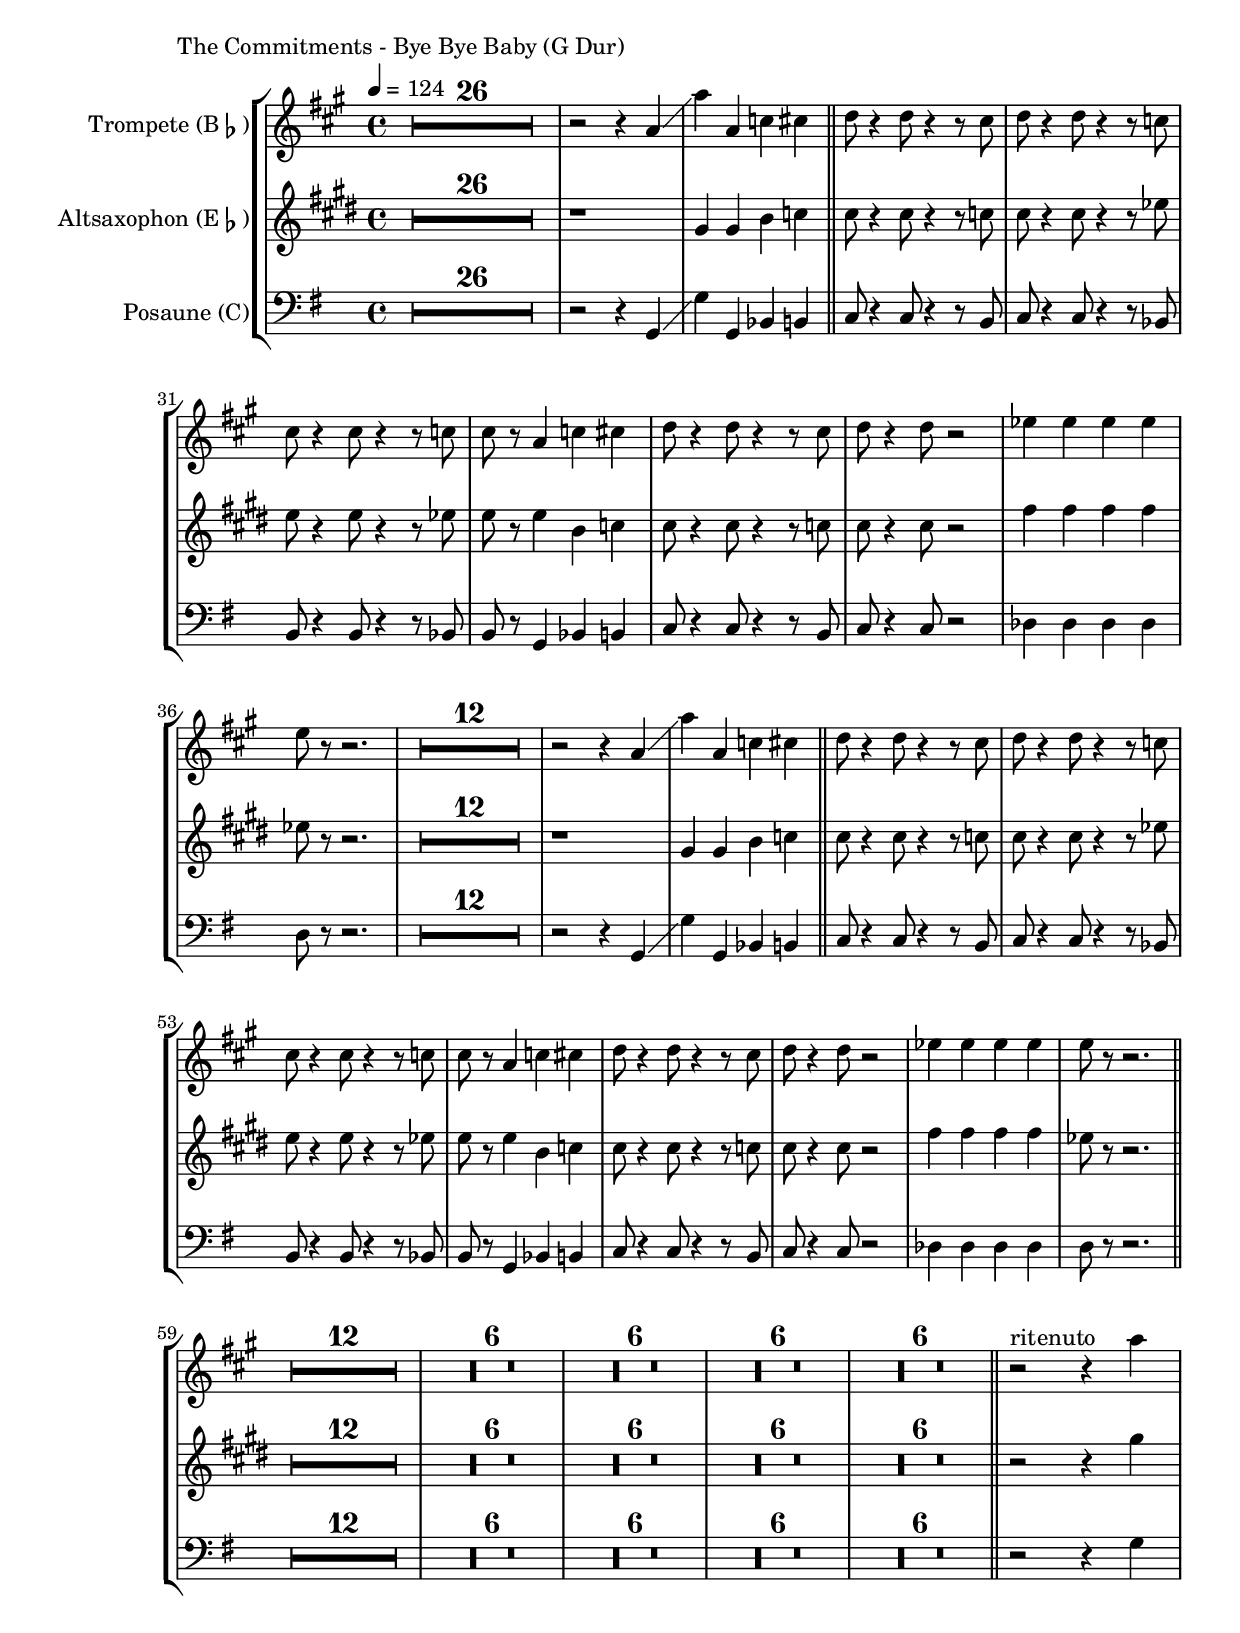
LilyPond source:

\version "2.24.3"

\paper {
        left-margin = 3\cm
}

\markup {
        The Commitments - Bye Bye Baby (G Dur)
}

TrompetenNoten = {
        \compressEmptyMeasures
        R1*26 | r2 r4 g'' \glissando | g' g, bes b  \bar "||"
        c8 r4 c8 r4 r8 b8 | c r4 c8 r4 r8 bes |
        b r4 b8 r4 r8 bes | b r g4 bes b |
        c8 r4 c8 r4 r8 b | c r4 c8 r2 |
        des4 des des des | d8 r8 r2. |

        R1*12 | r2 r4 g, \glissando | g' g, bes b  \bar "||"
        c8 r4 c8 r4 r8 b8 | c r4 c8 r4 r8 bes |
        b r4 b8 r4 r8 bes | b r g4 bes b |
        c8 r4 c8 r4 r8 b | c r4 c8 r2 |
        des4 des des des | d8 r8 r2. \bar "||"

        R1*12
        R1*6
        R1*6
        R1*6
        R1*6
        \bar "||"

        r2^"ritenuto" r4 g
}

SaxNoten = {
        \compressEmptyMeasures
        R1*26 | r1 | b,4 b d es \bar "||"
        e8 r4 e8 r4 r8 es8 | e r4 e8 r4 r8 ges |
        g r4 g8 r4 r8 ges | g r g4 d es |
        e8 r4 e8 r4 r8 es | e r4 e8 r2 |
        a4 a a a | ges8 r8 r2. |

        R1*12 | r1 | b,4 b d es \bar "||"
        e8 r4 e8 r4 r8 es8 | e r4 e8 r4 r8 ges |
        g r4 g8 r4 r8 ges | g r g4 d es |
        e8 r4 e8 r4 r8 es | e r4 e8 r2 |
        a4 a a a | ges8 r8 r2. |

        R1*12
        R1*6
        R1*6
        R1*6
        R1*6
        \bar "||"

        r2 r4 b
}

PosaunenNoten = {
        \compressEmptyMeasures
        R1*26 | r2 r4 g, \glissando | g' g, bes b  \bar "||"
        c8 r4 c8 r4 r8 b8 | c r4 c8 r4 r8 bes |
        b r4 b8 r4 r8 bes | b r g4 bes b |
        c8 r4 c8 r4 r8 b | c r4 c8 r2 |
        des4 des des des | d8 r8 r2. |

        R1*12 | r2 r4 g, \glissando | g' g, bes b  \bar "||"
        c8 r4 c8 r4 r8 b8 | c r4 c8 r4 r8 bes |
        b r4 b8 r4 r8 bes | b r g4 bes b |
        c8 r4 c8 r4 r8 b | c r4 c8 r2 |
        des4 des des des | d8 r8 r2. \bar "||"

        R1*12
        R1*6
        R1*6
        R1*6
        R1*6
        \bar "||"

        r2 r4 g
}

\score {
        \new StaffGroup <<
                \new Staff = "trumpet" {
                        \tempo 4 = 124
                        \relative c'' {
                                \set Staff.instrumentName = \markup { Trompete (B\flat) }
                                \set Staff.midiInstrument = "trumpet"
                                \transposition bes
                                \key a \major
                                \transpose bes c {
                                      \relative {
                                              \TrompetenNoten
                                      }
                                }
                        }
                }

                \new Staff = "altsax" {
                        \set Staff.instrumentName = \markup { Altsaxophon (E\flat) }
                        \set Staff.midiInstrument = "alto sax"
                        \transposition es
                        \key e \major
                        \transpose es c'' {
                                \relative {
                                        \SaxNoten
                                }
                        }
                }

                \new Staff = "posaune" {
                        \set Staff.instrumentName = \markup { Posaune (C) }
                        \set Staff.midiInstrument = "trombone"
                        \key g \major
                        \clef bass
                        \transpose c c {
                                \relative {
                                        \PosaunenNoten
                                }
                        }
                }
        >>

        \midi {}
        \layout {}
}
